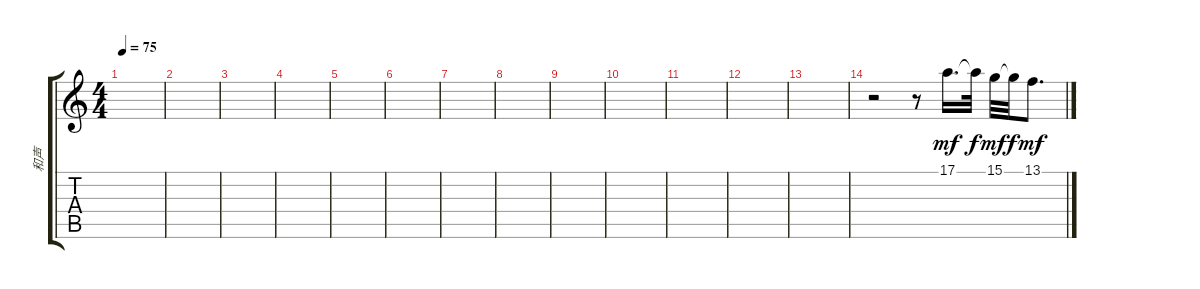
\track ("和声" "和声") {instrument lead3calliope}
\staff {score tabs}
\tuning (E4 B3 G3 D3 A2 E2) {hide}
\ts (4 4)
\tempo 75
\clef g2
\ks c
|
|
|
|
|
|
|
|
|
|
|
|
|
r.2 r.8 17.1.16{d dy mf} 17.1{t}.32{dy f} 15.1.32{dy mf} 15.1{t}.32{dy f} 13.1.8{d dy mf}
